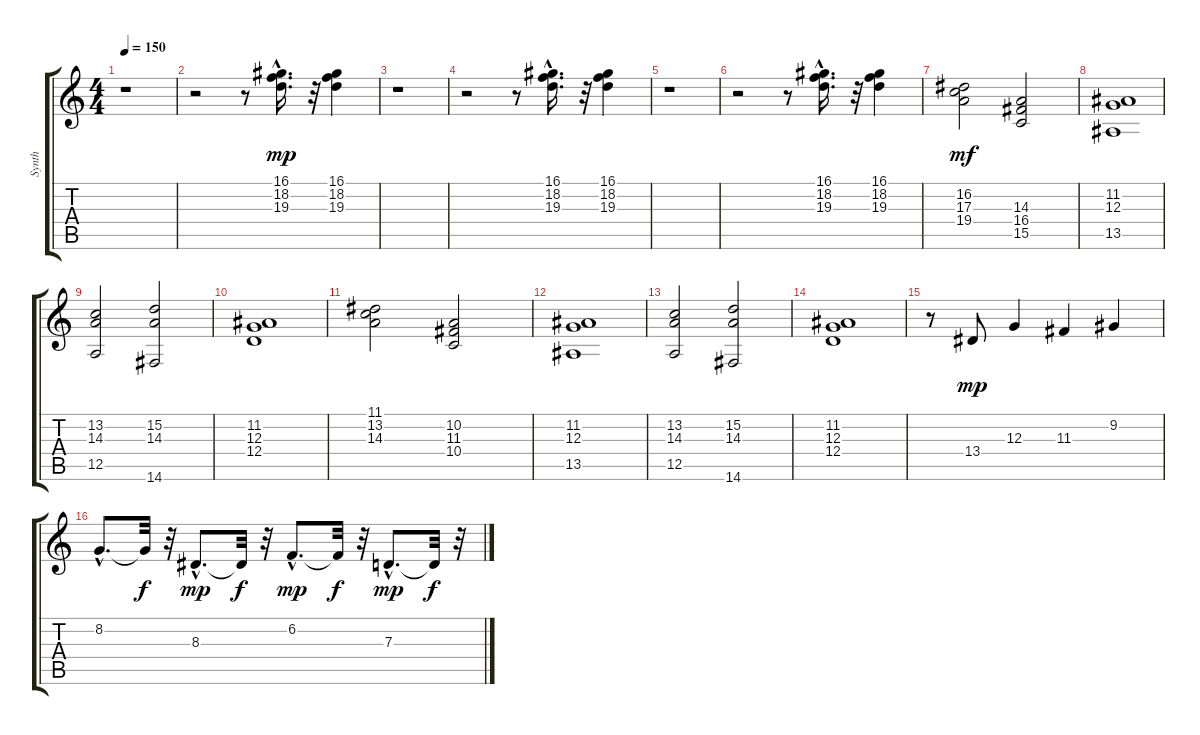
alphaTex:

\track ("Synth" "Synth") {instrument stringensemble1}
\staff {score tabs}
\tuning (E4 B3 G3 D3 A2 E2) {hide}
\ts (4 4)
\tempo 150
\clef g2
\ks c
r.1{dy mp} |
r.2 r.8 (16.1{hac} 18.2{hac} 19.3{hac}).16{d} r.32 (16.1 18.2 19.3).4 |
r.1 |
r.2 r.8 (16.1{hac} 18.2{hac} 19.3{hac}).16{d} r.32 (16.1 18.2 19.3).4 |
r.1 |
r.2 r.8 (16.1{hac} 18.2{hac} 19.3{hac}).16{d} r.32 (16.1 18.2 19.3).4 |
(16.2 17.3 19.4).2{dy mf} (14.3 16.4 15.5).2 |
(11.2 12.3 13.5).1 |
(13.2 14.3 12.5).2 (15.2 14.3 14.6).2 |
(11.2 12.3 12.4).1 |
(11.1 13.2 14.3).2 (10.2 11.3 10.4).2 |
(11.2 12.3 13.5).1 |
(13.2 14.3 12.5).2 (15.2 14.3 14.6).2 |
(11.2 12.3 12.4).1 |
r.8 13.4.8{dy mp instrument tinklebell} 12.3.4 11.3.4 9.2.4 |
8.2{hac}.8{d} 8.2{t}.32{dy f} r.32 8.3{hac}.8{d dy mp} 8.3{t}.32{dy f} r.32 6.2{hac}.8{d dy mp} 6.2{t}.32{dy f} r.32 7.3{hac}.8{d dy mp} 7.3{t}.32{dy f} r.32
